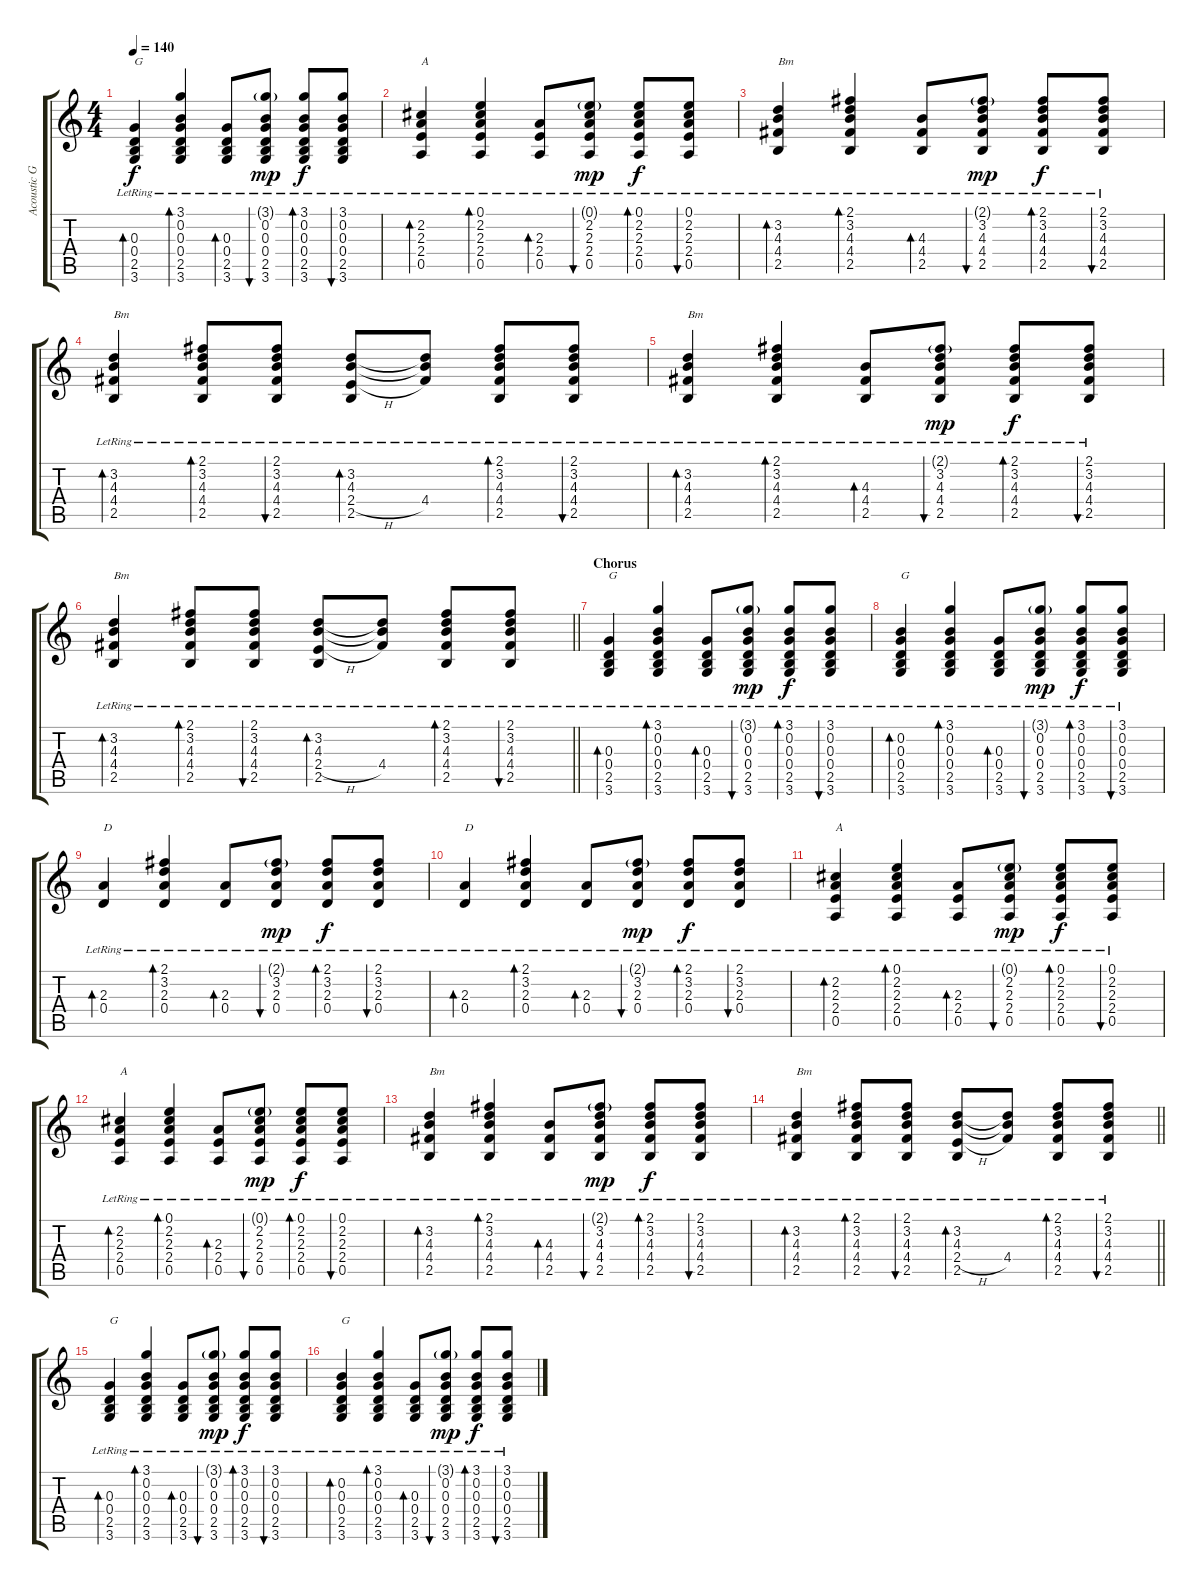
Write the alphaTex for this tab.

\track ("Acoustic Guitar" "Acoustic G") {instrument acousticguitarnylon}
\staff {score tabs}
\tuning (E4 B3 G3 D3 A2 E2) {hide}
\ts (4 4)
\tempo 140
\clef g2
\ks c
(0.3{lr} 0.4{lr} 2.5 3.6).4{bd 30 txt "G" dy f} (3.1{lr} 0.2{lr} 0.3{lr} 0.4{lr} 2.5 3.6).4{bd 30} (0.3{lr} 0.4{lr} 2.5 3.6).8{bd 30} (3.1{g} 0.2{lr} 0.3{lr} 0.4{lr} 2.5 3.6).8{bu 30 dy mp} (3.1{lr} 0.2{lr} 0.3{lr} 0.4{lr} 2.5 3.6).8{bd 30 dy f} (3.1{lr} 0.2{lr} 0.3{lr} 0.4{lr} 2.5 3.6).8{bu 30} |
(2.2{lr} 2.3{lr} 2.4{lr} 0.5{lr}).4{bd 30 txt "A"} (0.1{lr} 2.2{lr} 2.3{lr} 2.4{lr} 0.5{lr}).4{bd 30} (2.3{lr} 2.4{lr} 0.5{lr}).8{bd 30} (0.1{g} 2.2{lr} 2.3{lr} 2.4{lr} 0.5{lr}).8{bu 30 dy mp} (0.1{lr} 2.2{lr} 2.3{lr} 2.4{lr} 0.5{lr}).8{bd 30 dy f} (0.1{lr} 2.2{lr} 2.3{lr} 2.4{lr} 0.5{lr}).8{bu 30} |
(3.2{lr} 4.3{lr} 4.4{lr} 2.5{lr}).4{bd 30 txt "Bm"} (2.1{lr} 3.2{lr} 4.3{lr} 4.4{lr} 2.5{lr}).4{bd 30} (4.3{lr} 4.4{lr} 2.5{lr}).8{bd 30} (2.1{g} 3.2{lr} 4.3{lr} 4.4{lr} 2.5{lr}).8{bu 30 dy mp} (2.1{lr} 3.2{lr} 4.3{lr} 4.4{lr} 2.5{lr}).8{bd 30 dy f} (2.1{lr} 3.2{lr} 4.3{lr} 4.4{lr} 2.5{lr}).8{bu 30} |
(3.2 4.3 4.4{lr} 2.5{lr}).4{bd 30 txt "Bm"} (2.1 3.2{lr} 4.3{lr} 4.4{lr} 2.5{lr}).8{bd 30} (2.1 3.2{lr} 4.3{lr} 4.4{lr} 2.5{lr}).8{bu 30} (3.2 4.3{lr} 2.4{h lr} 2.5{lr}).8{bd 30} (3.2{t} 4.3{t} 4.4{lr}).8 (2.1 3.2 4.3{lr} 4.4{lr} 2.5{lr}).8{bd 30} (2.1 3.2{lr} 4.3{lr} 4.4{lr} 2.5{lr}).8{bu 30} |
(3.2{lr} 4.3{lr} 4.4{lr} 2.5{lr}).4{bd 30 txt "Bm"} (2.1{lr} 3.2{lr} 4.3{lr} 4.4{lr} 2.5{lr}).4{bd 30} (4.3{lr} 4.4{lr} 2.5{lr}).8{bd 30} (2.1{g} 3.2{lr} 4.3{lr} 4.4{lr} 2.5{lr}).8{bu 30 dy mp} (2.1{lr} 3.2{lr} 4.3{lr} 4.4{lr} 2.5{lr}).8{bd 30 dy f} (2.1{lr} 3.2{lr} 4.3{lr} 4.4{lr} 2.5{lr}).8{bu 30} |
\barLineRight lightlight
(3.2 4.3 4.4{lr} 2.5{lr}).4{bd 30 txt "Bm"} (2.1 3.2{lr} 4.3{lr} 4.4{lr} 2.5{lr}).8{bd 30} (2.1 3.2{lr} 4.3{lr} 4.4{lr} 2.5{lr}).8{bu 30} (3.2 4.3{lr} 2.4{h lr} 2.5{lr}).8{bd 30} (3.2{t} 4.3{t} 4.4{lr}).8 (2.1 3.2 4.3{lr} 4.4{lr} 2.5{lr}).8{bd 30} (2.1 3.2{lr} 4.3{lr} 4.4{lr} 2.5{lr}).8{bu 30} |
\section ("" "Chorus")
(0.3{lr} 0.4{lr} 2.5 3.6).4{bd 30 txt "G"} (3.1{lr} 0.2{lr} 0.3{lr} 0.4{lr} 2.5 3.6).4{bd 30} (0.3{lr} 0.4{lr} 2.5 3.6).8{bd 30} (3.1{g} 0.2{lr} 0.3{lr} 0.4{lr} 2.5 3.6).8{bu 30 dy mp} (3.1{lr} 0.2{lr} 0.3{lr} 0.4{lr} 2.5 3.6).8{bd 30 dy f} (3.1{lr} 0.2{lr} 0.3{lr} 0.4{lr} 2.5 3.6).8{bu 30} |
(0.2 0.3{lr} 0.4{lr} 2.5 3.6).4{bd 30 txt "G"} (3.1{lr} 0.2{lr} 0.3{lr} 0.4{lr} 2.5 3.6).4{bd 30} (0.3{lr} 0.4{lr} 2.5 3.6).8{bd 30} (3.1{g} 0.2{lr} 0.3{lr} 0.4{lr} 2.5 3.6).8{bu 30 dy mp} (3.1{lr} 0.2{lr} 0.3{lr} 0.4{lr} 2.5 3.6).8{bd 30 dy f} (3.1{lr} 0.2{lr} 0.3{lr} 0.4{lr} 2.5 3.6).8{bu 30} |
(2.3{lr} 0.4{lr}).4{bd 30 txt "D"} (2.1{lr} 3.2{lr} 2.3{lr} 0.4{lr}).4{bd 30} (2.3{lr} 0.4{lr}).8{bd 30} (2.1{g} 3.2{lr} 2.3{lr} 0.4{lr}).8{bu 30 dy mp} (2.1{lr} 3.2{lr} 2.3{lr} 0.4{lr}).8{bd 30 dy f} (2.1{lr} 3.2{lr} 2.3{lr} 0.4{lr}).8{bu 30} |
(2.3{lr} 0.4{lr}).4{bd 30 txt "D"} (2.1{lr} 3.2{lr} 2.3{lr} 0.4{lr}).4{bd 30} (2.3{lr} 0.4{lr}).8{bd 30} (2.1{g} 3.2{lr} 2.3{lr} 0.4{lr}).8{bu 30 dy mp} (2.1{lr} 3.2{lr} 2.3{lr} 0.4{lr}).8{bd 30 dy f} (2.1{lr} 3.2{lr} 2.3{lr} 0.4{lr}).8{bu 30} |
(2.2{lr} 2.3{lr} 2.4{lr} 0.5{lr}).4{bd 30 txt "A"} (0.1{lr} 2.2{lr} 2.3{lr} 2.4{lr} 0.5{lr}).4{bd 30} (2.3{lr} 2.4{lr} 0.5{lr}).8{bd 30} (0.1{g} 2.2{lr} 2.3{lr} 2.4{lr} 0.5{lr}).8{bu 30 dy mp} (0.1{lr} 2.2{lr} 2.3{lr} 2.4{lr} 0.5{lr}).8{bd 30 dy f} (0.1{lr} 2.2{lr} 2.3{lr} 2.4{lr} 0.5{lr}).8{bu 30} |
(2.2{lr} 2.3{lr} 2.4{lr} 0.5{lr}).4{bd 30 txt "A"} (0.1{lr} 2.2{lr} 2.3{lr} 2.4{lr} 0.5{lr}).4{bd 30} (2.3{lr} 2.4{lr} 0.5{lr}).8{bd 30} (0.1{g} 2.2{lr} 2.3{lr} 2.4{lr} 0.5{lr}).8{bu 30 dy mp} (0.1{lr} 2.2{lr} 2.3{lr} 2.4{lr} 0.5{lr}).8{bd 30 dy f} (0.1{lr} 2.2{lr} 2.3{lr} 2.4{lr} 0.5{lr}).8{bu 30} |
(3.2{lr} 4.3{lr} 4.4{lr} 2.5{lr}).4{bd 30 txt "Bm"} (2.1{lr} 3.2{lr} 4.3{lr} 4.4{lr} 2.5{lr}).4{bd 30} (4.3{lr} 4.4{lr} 2.5{lr}).8{bd 30} (2.1{g} 3.2{lr} 4.3{lr} 4.4{lr} 2.5{lr}).8{bu 30 dy mp} (2.1{lr} 3.2{lr} 4.3{lr} 4.4{lr} 2.5{lr}).8{bd 30 dy f} (2.1{lr} 3.2{lr} 4.3{lr} 4.4{lr} 2.5{lr}).8{bu 30} |
\barLineRight lightlight
(3.2 4.3 4.4{lr} 2.5{lr}).4{bd 30 txt "Bm"} (2.1 3.2{lr} 4.3{lr} 4.4{lr} 2.5{lr}).8{bd 30} (2.1 3.2{lr} 4.3{lr} 4.4{lr} 2.5{lr}).8{bu 30} (3.2 4.3{lr} 2.4{h lr} 2.5{lr}).8{bd 30} (3.2{t} 4.3{t} 4.4{lr}).8 (2.1 3.2 4.3{lr} 4.4{lr} 2.5{lr}).8{bd 30} (2.1 3.2{lr} 4.3{lr} 4.4{lr} 2.5{lr}).8{bu 30} |
(0.3{lr} 0.4{lr} 2.5 3.6).4{bd 30 txt "G"} (3.1{lr} 0.2{lr} 0.3{lr} 0.4{lr} 2.5 3.6).4{bd 30} (0.3{lr} 0.4{lr} 2.5 3.6).8{bd 30} (3.1{g} 0.2{lr} 0.3{lr} 0.4{lr} 2.5 3.6).8{bu 30 dy mp} (3.1{lr} 0.2{lr} 0.3{lr} 0.4{lr} 2.5 3.6).8{bd 30 dy f} (3.1{lr} 0.2{lr} 0.3{lr} 0.4{lr} 2.5 3.6).8{bu 30} |
(0.2 0.3{lr} 0.4{lr} 2.5 3.6).4{bd 30 txt "G"} (3.1{lr} 0.2{lr} 0.3{lr} 0.4{lr} 2.5 3.6).4{bd 30} (0.3{lr} 0.4{lr} 2.5 3.6).8{bd 30} (3.1{g} 0.2{lr} 0.3{lr} 0.4{lr} 2.5 3.6).8{bu 30 dy mp} (3.1{lr} 0.2{lr} 0.3{lr} 0.4{lr} 2.5 3.6).8{bd 30 dy f} (3.1{lr} 0.2{lr} 0.3{lr} 0.4{lr} 2.5 3.6).8{bu 30}
